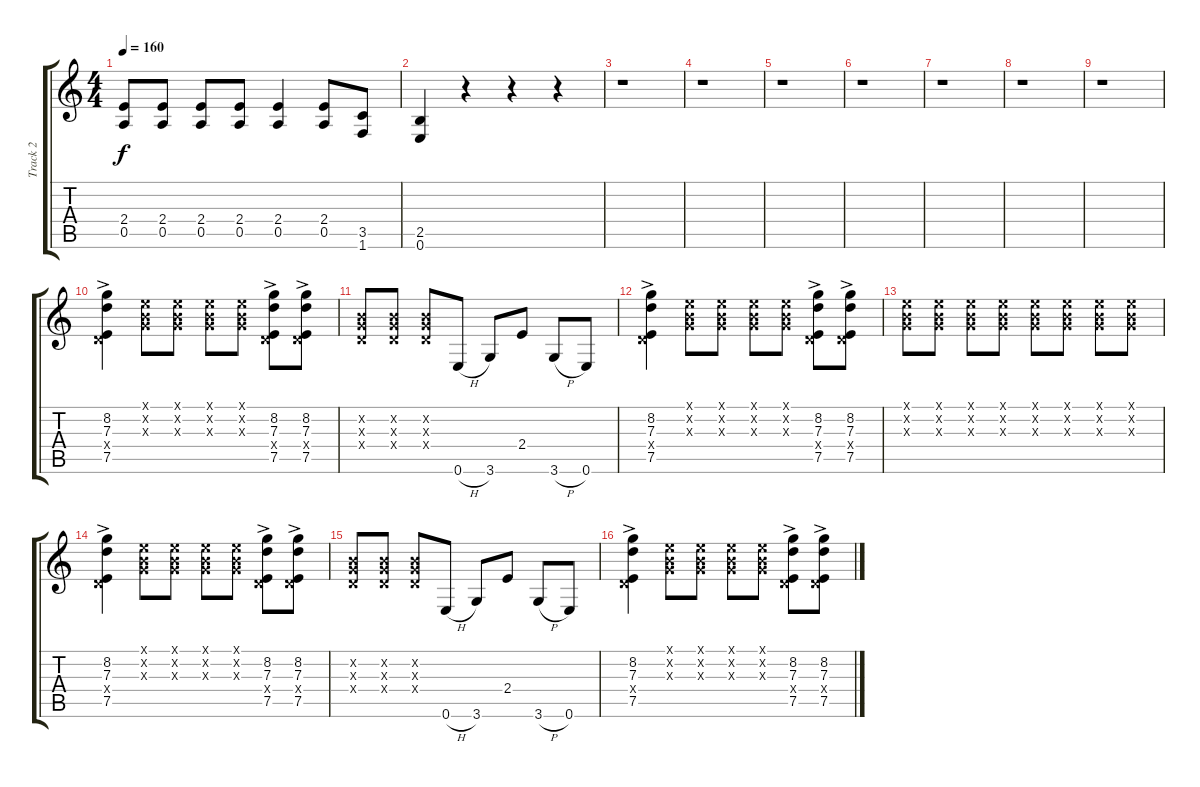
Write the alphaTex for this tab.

\track ("Track 2" "Track 2") {instrument distortionguitar}
\staff {score tabs}
\tuning (E4 B3 G3 D3 A2 E2) {hide}
\ts (4 4)
\tempo 160
\clef g2
\ks c
(2.4 0.5).8{dy f} (2.4 0.5).8 (2.4 0.5).8 (2.4 0.5).8 (2.4 0.5).4 (2.4 0.5).8 (3.5 1.6).8 |
(2.5 0.6).4 r.4 r.4 r.4 |
r.1 |
r.1 |
r.1 |
r.1 |
r.1 |
r.1 |
r.1 |
(8.2{ac} 7.3 0.4{x} 7.5).4 (0.1{x} 0.2{x} 0.3{x}).8 (0.1{x} 0.2{x} 0.3{x}).8 (0.1{x} 0.2{x} 0.3{x}).8 (0.1{x} 0.2{x} 0.3{x}).8 (8.2 7.3{ac} 0.4{x} 7.5).8 (8.2 7.3{ac} 0.4{x} 7.5).8 |
(0.2{x} 0.3{x} 0.4{x}).8 (0.2{x} 0.3{x} 0.4{x}).8 (0.2{x} 0.3{x} 0.4{x}).8 0.6{h}.8 3.6.8 2.4.8 3.6{h}.8 0.6.8 |
(8.2{ac} 7.3 0.4{x} 7.5).4 (0.1{x} 0.2{x} 0.3{x}).8 (0.1{x} 0.2{x} 0.3{x}).8 (0.1{x} 0.2{x} 0.3{x}).8 (0.1{x} 0.2{x} 0.3{x}).8 (8.2 7.3{ac} 0.4{x} 7.5).8 (8.2 7.3{ac} 0.4{x} 7.5).8 |
(0.1{x} 0.2{x} 0.3{x}).8 (0.1{x} 0.2{x} 0.3{x}).8 (0.1{x} 0.2{x} 0.3{x}).8 (0.1{x} 0.2{x} 0.3{x}).8 (0.1{x} 0.2{x} 0.3{x}).8 (0.1{x} 0.2{x} 0.3{x}).8 (0.1{x} 0.2{x} 0.3{x}).8 (0.1{x} 0.2{x} 0.3{x}).8 |
(8.2{ac} 7.3 0.4{x} 7.5).4 (0.1{x} 0.2{x} 0.3{x}).8 (0.1{x} 0.2{x} 0.3{x}).8 (0.1{x} 0.2{x} 0.3{x}).8 (0.1{x} 0.2{x} 0.3{x}).8 (8.2 7.3{ac} 0.4{x} 7.5).8 (8.2 7.3{ac} 0.4{x} 7.5).8 |
(0.2{x} 0.3{x} 0.4{x}).8 (0.2{x} 0.3{x} 0.4{x}).8 (0.2{x} 0.3{x} 0.4{x}).8 0.6{h}.8 3.6.8 2.4.8 3.6{h}.8 0.6.8 |
(8.2{ac} 7.3 0.4{x} 7.5).4 (0.1{x} 0.2{x} 0.3{x}).8 (0.1{x} 0.2{x} 0.3{x}).8 (0.1{x} 0.2{x} 0.3{x}).8 (0.1{x} 0.2{x} 0.3{x}).8 (8.2 7.3{ac} 0.4{x} 7.5).8 (8.2 7.3{ac} 0.4{x} 7.5).8
